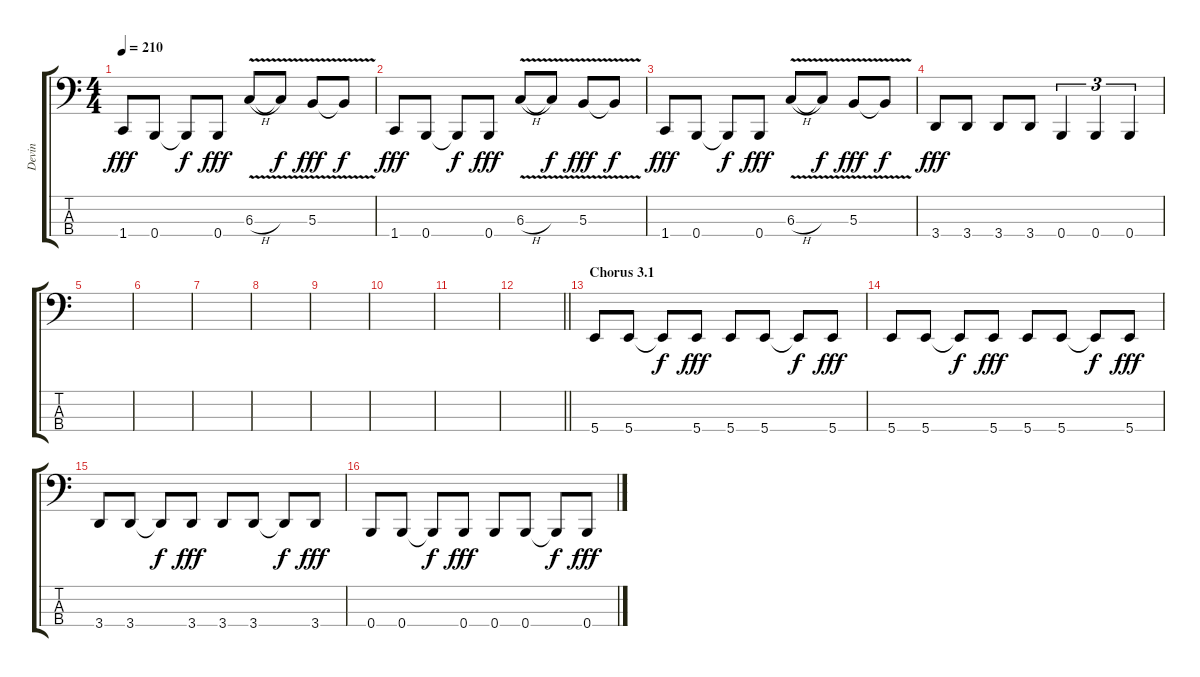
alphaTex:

\track ("Devin" "Devin") {instrument electricbassfinger}
\staff {score tabs}
\tuning (E2 B1 Gb1 B0) {hide}
\ts (4 4)
\tempo 210
\clef f4
\ks c
1.4.8{dy fff} 0.4.8 0.4{t}.8{dy f} 0.4.8{dy fff} 6.3{v h}.8 6.3{t}.8{dy f} 5.3{v}.8{dy fff} 5.3{t}.8{dy f} |
1.4.8{dy fff} 0.4.8 0.4{t}.8{dy f} 0.4.8{dy fff} 6.3{v h}.8 6.3{t}.8{dy f} 5.3{v}.8{dy fff} 5.3{t}.8{dy f} |
1.4.8{dy fff} 0.4.8 0.4{t}.8{dy f} 0.4.8{dy fff} 6.3{v h}.8 6.3{t}.8{dy f} 5.3{v}.8{dy fff} 5.3{t}.8{dy f} |
3.4.8{dy fff} 3.4.8 3.4.8 3.4.8 0.4.4{tu (3 2)} 0.4.4{tu (3 2)} 0.4.4{tu (3 2)} |
|
|
|
|
|
|
|
\barLineRight lightlight
|
\section ("" "Chorus 3.1")
5.4.8 5.4.8 5.4{t}.8{dy f} 5.4.8{dy fff} 5.4.8 5.4.8 5.4{t}.8{dy f} 5.4.8{dy fff} |
5.4.8 5.4.8 5.4{t}.8{dy f} 5.4.8{dy fff} 5.4.8 5.4.8 5.4{t}.8{dy f} 5.4.8{dy fff} |
3.4.8 3.4.8 3.4{t}.8{dy f} 3.4.8{dy fff} 3.4.8 3.4.8 3.4{t}.8{dy f} 3.4.8{dy fff} |
0.4.8 0.4.8 0.4{t}.8{dy f} 0.4.8{dy fff} 0.4.8 0.4.8 0.4{t}.8{dy f} 0.4.8{dy fff}
